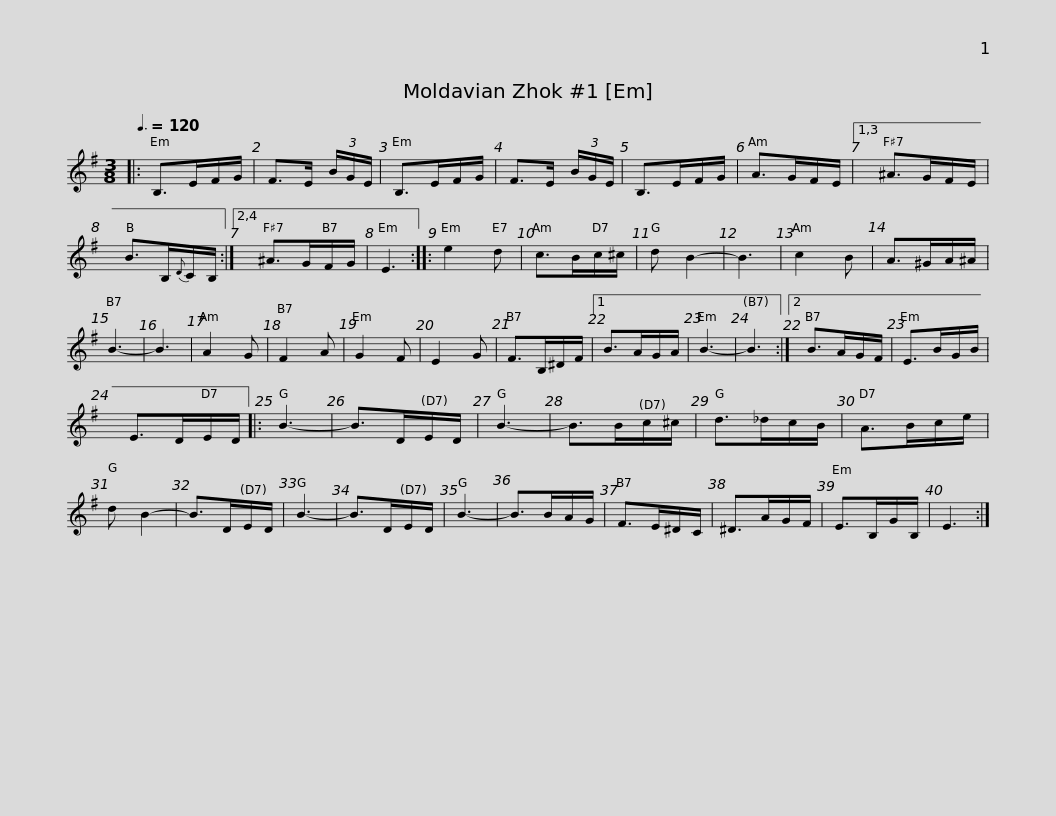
X:1
L:1/8
Q:3/8=120
M:3/8
I:linebreak $
K:Emin
V:1 treble
V:1
|: B,>EF/G/ | F>E (3B/G/E/ | B,>EF/G/ | F>E (3B/G/E/ | B,>EF/G/ | %5
 A>GF/E/ |1,3 ^A>GF/E/ | B>B,{D}C/B,/ :|2,4$ ^A>GF/G/ | E3 :: %10
 e2 d | c>Bc/^c/ | d B2- | B3 | c2 B | %15
 A>^GA/^A/ | B3- | B3 | A2 G | F2 A | %20
 G2 F |$ E2 G | F>B,^D/F/ |1 B>AG/A/ | B3- | %25
 B3 :|2 B>AG/F/ | E>BG/B/ | E>DE/D/ |: B3- | %30
 B>DE/D/ | B3- | B>Bc/^c/ |$ d>_dc/B/ | A>Bc/e/ | %35
 d B2- | B>DE/D/ | B3- | B>DE/D/ | B3- | %40
 B>BA/G/ | F>E^D/C/ | ^D>AG/F/ | E>B,G/B,/ |$ E3 :| %45
